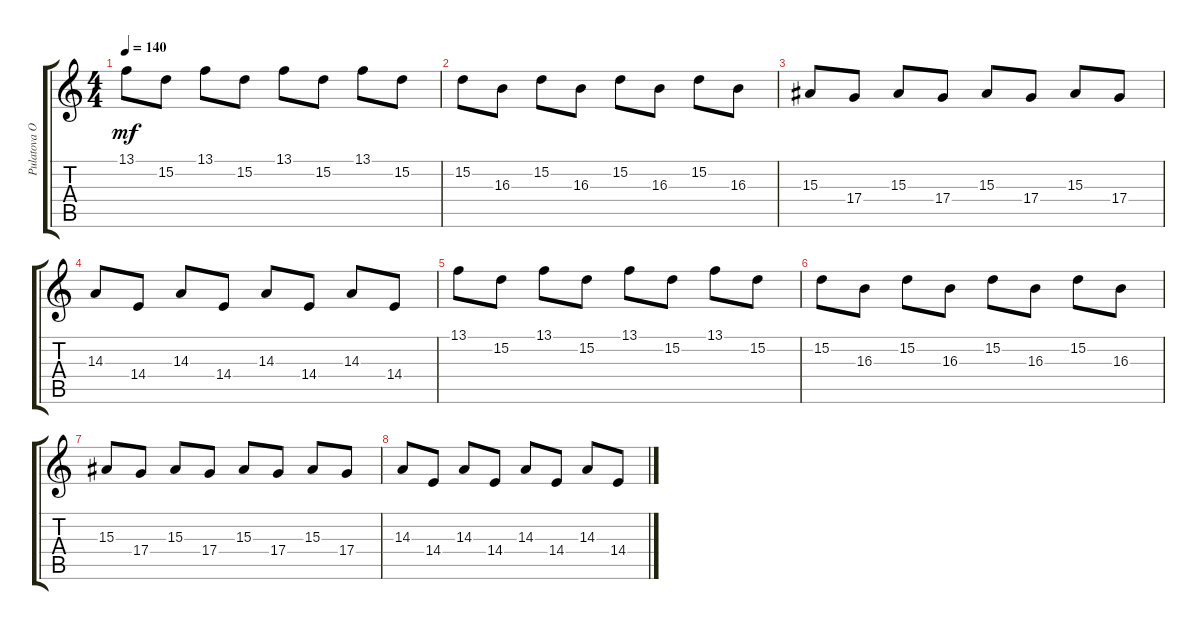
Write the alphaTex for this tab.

\track ("Pulatova O (RH)" "Pulatova O") {instrument acousticgrandpiano}
\staff {score tabs}
\tuning (E4 B3 G3 D3 A2 E2) {hide}
\ts (4 4)
\tempo 140
\clef g2
\ks c
13.1.8{dy mf} 15.2.8 13.1.8 15.2.8 13.1.8 15.2.8 13.1.8 15.2.8 |
15.2.8 16.3.8 15.2.8 16.3.8 15.2.8 16.3.8 15.2.8 16.3.8 |
15.3.8 17.4.8 15.3.8 17.4.8 15.3.8 17.4.8 15.3.8 17.4.8 |
14.3.8 14.4.8 14.3.8 14.4.8 14.3.8 14.4.8 14.3.8 14.4.8 |
13.1.8 15.2.8 13.1.8 15.2.8 13.1.8 15.2.8 13.1.8 15.2.8 |
15.2.8 16.3.8 15.2.8 16.3.8 15.2.8 16.3.8 15.2.8 16.3.8 |
15.3.8 17.4.8 15.3.8 17.4.8 15.3.8 17.4.8 15.3.8 17.4.8 |
14.3.8 14.4.8 14.3.8 14.4.8 14.3.8 14.4.8 14.3.8 14.4.8
